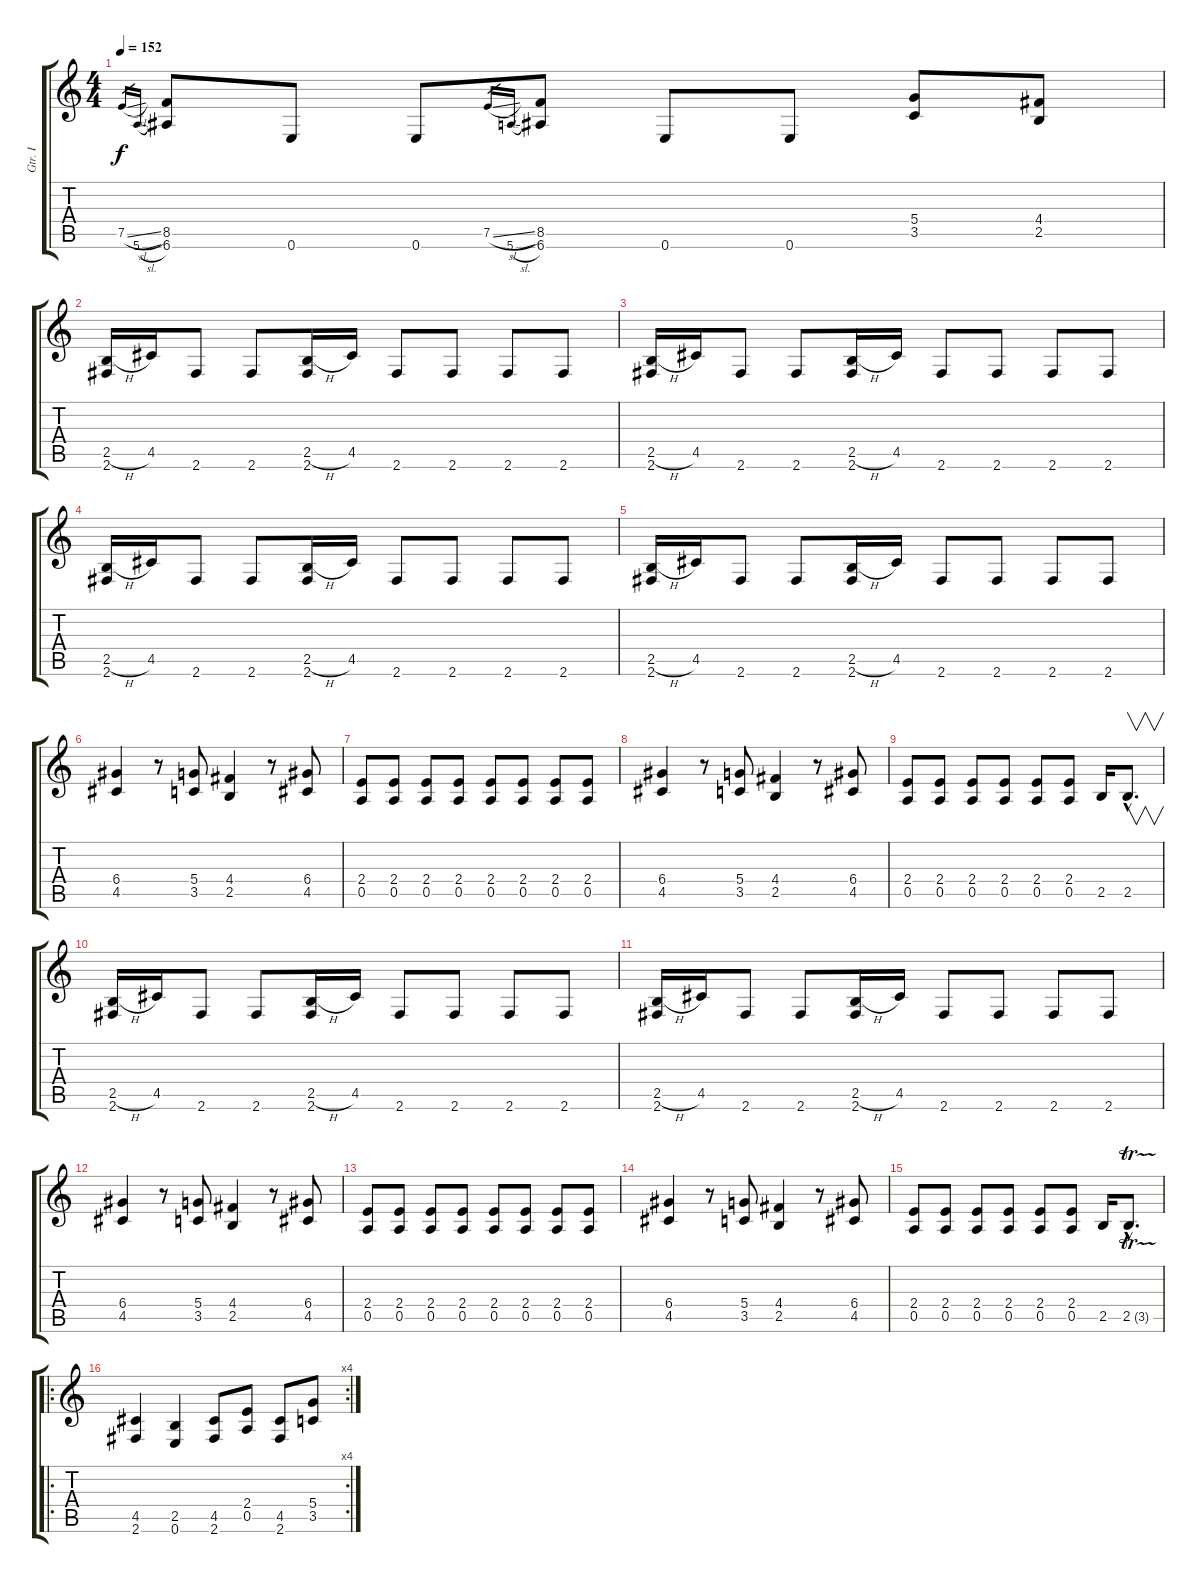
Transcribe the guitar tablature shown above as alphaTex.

\track ("Gtr. I" "Gtr. I") {instrument distortionguitar}
\staff {score tabs}
\tuning (E4 B3 G3 D3 A2 E2) {hide}
\ts (4 4)
\tempo 152
\clef g2
\ks c
7.5{sl}.16{gr dy f} 5.6{sl}.16{gr} (8.5 6.6).8 0.6.8 0.6.8 7.5{sl}.16{gr} 5.6{sl}.16{gr} (8.5 6.6).8 0.6.8 0.6.8 (5.4 3.5).8 (4.4 2.5).8 |
(2.5{h} 2.6).16 4.5.16 2.6.8 2.6.8 (2.5{h} 2.6).16 4.5.16 2.6.8 2.6.8 2.6.8 2.6.8 |
(2.5{h} 2.6).16 4.5.16 2.6.8 2.6.8 (2.5{h} 2.6).16 4.5.16 2.6.8 2.6.8 2.6.8 2.6.8 |
(2.5{h} 2.6).16 4.5.16 2.6.8 2.6.8 (2.5{h} 2.6).16 4.5.16 2.6.8 2.6.8 2.6.8 2.6.8 |
(2.5{h} 2.6).16 4.5.16 2.6.8 2.6.8 (2.5{h} 2.6).16 4.5.16 2.6.8 2.6.8 2.6.8 2.6.8 |
(6.4 4.5).4 r.8 (5.4 3.5).8 (4.4 2.5).4 r.8 (6.4 4.5).8 |
(2.4 0.5).8 (2.4 0.5).8 (2.4 0.5).8 (2.4 0.5).8 (2.4 0.5).8 (2.4 0.5).8 (2.4 0.5).8 (2.4 0.5).8 |
(6.4 4.5).4 r.8 (5.4 3.5).8 (4.4 2.5).4 r.8 (6.4 4.5).8 |
(2.4 0.5).8 (2.4 0.5).8 (2.4 0.5).8 (2.4 0.5).8 (2.4 0.5).8 (2.4 0.5).8 2.5.16 2.5{hac}.8{v d} |
(2.5{h} 2.6).16 4.5.16 2.6.8 2.6.8 (2.5{h} 2.6).16 4.5.16 2.6.8 2.6.8 2.6.8 2.6.8 |
(2.5{h} 2.6).16 4.5.16 2.6.8 2.6.8 (2.5{h} 2.6).16 4.5.16 2.6.8 2.6.8 2.6.8 2.6.8 |
(6.4 4.5).4 r.8 (5.4 3.5).8 (4.4 2.5).4 r.8 (6.4 4.5).8 |
(2.4 0.5).8 (2.4 0.5).8 (2.4 0.5).8 (2.4 0.5).8 (2.4 0.5).8 (2.4 0.5).8 (2.4 0.5).8 (2.4 0.5).8 |
(6.4 4.5).4 r.8 (5.4 3.5).8 (4.4 2.5).4 r.8 (6.4 4.5).8 |
(2.4 0.5).8 (2.4 0.5).8 (2.4 0.5).8 (2.4 0.5).8 (2.4 0.5).8 (2.4 0.5).8 2.5.16 2.5{tr (3 16) hac}.8{d} |
\ro
\rc 4
(4.5 2.6).4 (2.5 0.6).4 (4.5 2.6).8 (2.4 0.5).8 (4.5 2.6).8 (5.4 3.5).8
